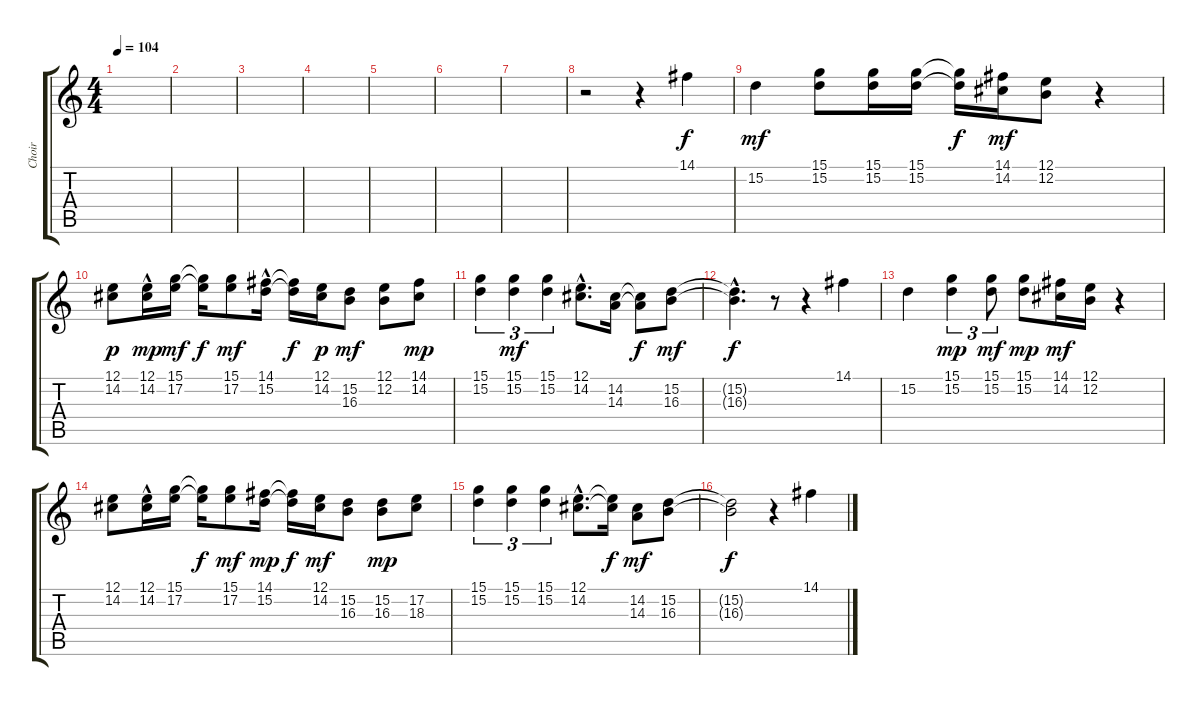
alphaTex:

\track ("Choir" "Choir") {instrument choiraahs}
\staff {score tabs}
\tuning (E4 B3 G3 D3 A2 E2) {hide}
\ts (4 4)
\tempo 104
\clef g2
\ks c
|
|
|
|
|
|
|
r.2 r.4 14.1.4 |
15.2.4{dy mf} (15.1 15.2).8 (15.1 15.2).16 (15.1 15.2).16 (15.1{t} 15.2{t}).16{dy f} (14.1 14.2).16{dy mf} (12.1 12.2).8 r.4 |
(12.1 14.2).8{dy p} (12.1 14.2{hac}).16{dy mp} (15.1 17.2).16{dy mf} (15.1{t} 17.2{t}).16{dy f} (15.1 17.2).8{dy mf} (14.1 15.2{hac}).16 (14.1{t} 15.2{t}).16{dy f} (12.1 14.2).16{dy p} (15.2 16.3).8{dy mf} (12.1 12.2).8 (14.1 14.2).8{dy mp} |
(15.1 15.2).4{tu (3 2)} (15.1 15.2).4{tu (3 2) dy mf} (15.1 15.2).4{tu (3 2)} (12.1{hac} 14.2{hac}).8{d} (14.2 14.3).16 (14.2{t} 14.3{t}).8{dy f} (15.2 16.3).8{dy mf} |
(15.2{hac t} 16.3{hac t}).4{d dy f} r.8 r.4 14.1.4 |
15.2.4 (15.1 15.2).4{tu (3 2) dy mp} (15.1 15.2).8{tu (3 2) dy mf} (15.1 15.2).8{dy mp} (14.1 14.2).16{dy mf} (12.1 12.2).16 r.4 |
(12.1 14.2).8 (12.1 14.2{hac}).16 (15.1 17.2).16 (15.1{t} 17.2{t}).16{dy f} (15.1 17.2).8{dy mf} (14.1 15.2).16{dy mp} (14.1{t} 15.2{t}).16{dy f} (12.1 14.2).16{dy mf} (15.2 16.3).8 (15.2 16.3).8{dy mp} (17.2 18.3).8 |
(15.1 15.2).4{tu (3 2)} (15.1 15.2).4{tu (3 2)} (15.1 15.2).4{tu (3 2)} (12.1{hac} 14.2{hac}).8{d} (12.1{t} 14.2{t}).16{dy f} (14.2 14.3).8{dy mf} (15.2 16.3).8 |
(15.2{t} 16.3{t}).2{dy f} r.4 14.1.4
